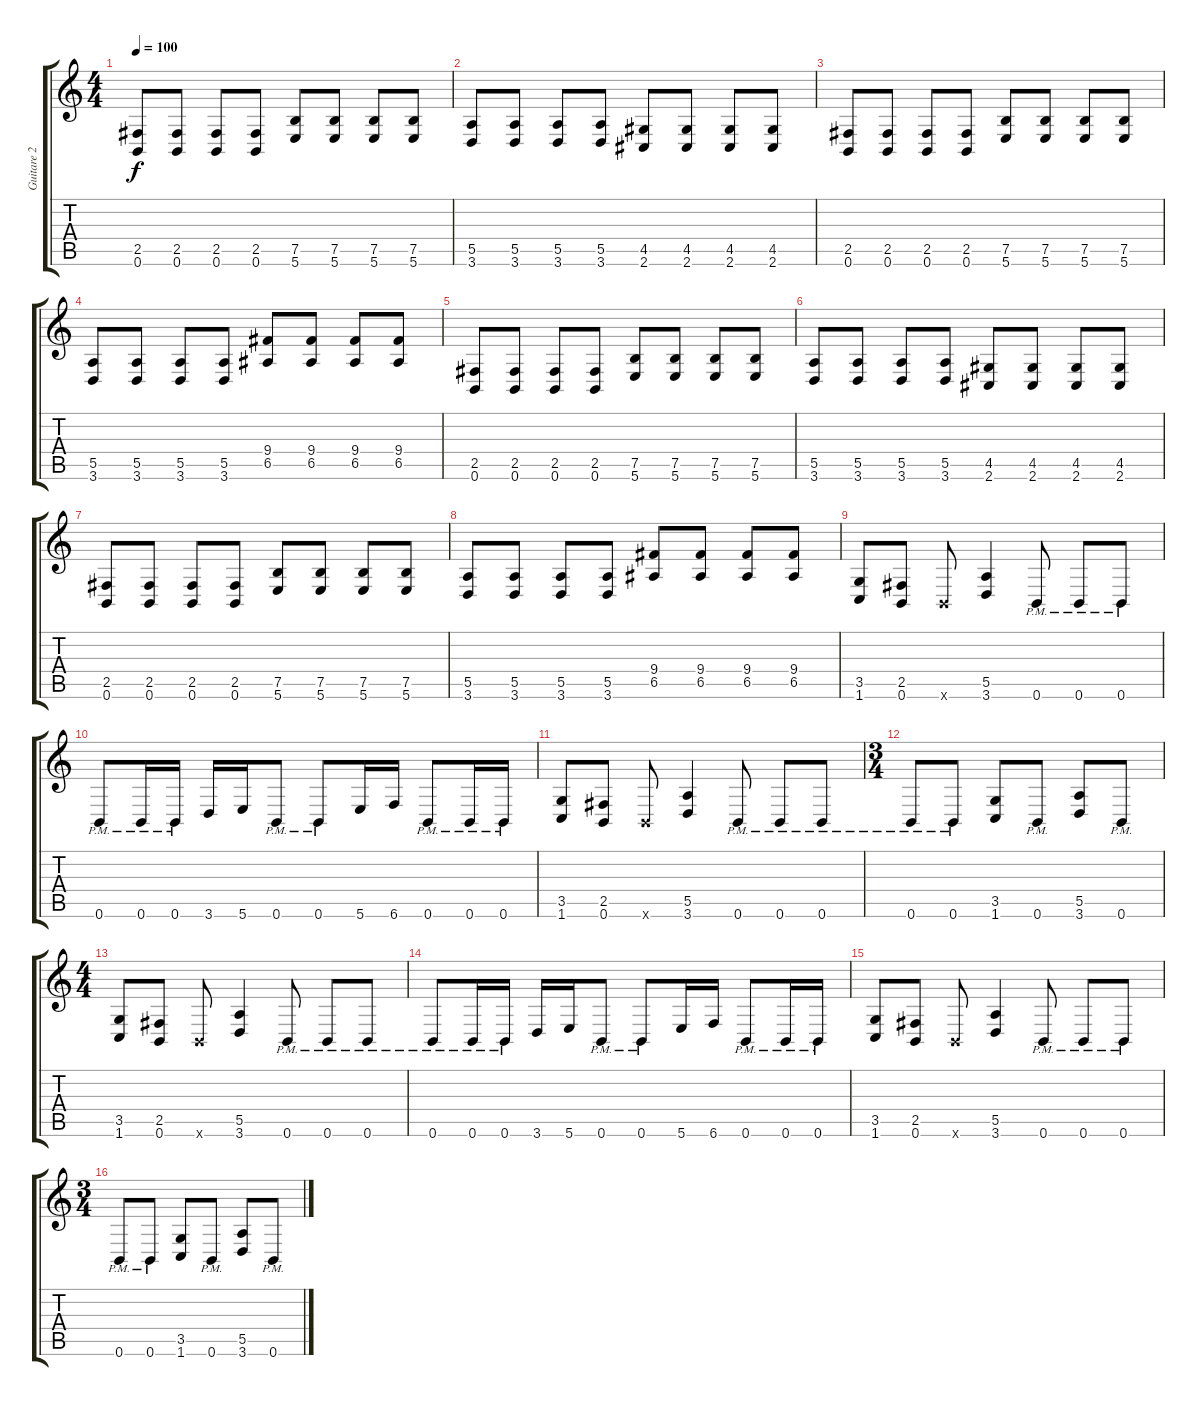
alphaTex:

\track ("Guitare 2" "Guitare 2") {instrument distortionguitar}
\staff {score tabs}
\tuning (B3 Gb3 D3 A2 E2 B1) {hide}
\ts (4 4)
\tempo 100
\clef g2
\ks c
(2.5 0.6).8{dy f} (2.5 0.6).8 (2.5 0.6).8 (2.5 0.6).8 (7.5 5.6).8 (7.5 5.6).8 (7.5 5.6).8 (7.5 5.6).8 |
(5.5 3.6).8 (5.5 3.6).8 (5.5 3.6).8 (5.5 3.6).8 (4.5 2.6).8 (4.5 2.6).8 (4.5 2.6).8 (4.5 2.6).8 |
(2.5 0.6).8 (2.5 0.6).8 (2.5 0.6).8 (2.5 0.6).8 (7.5 5.6).8 (7.5 5.6).8 (7.5 5.6).8 (7.5 5.6).8 |
(5.5 3.6).8 (5.5 3.6).8 (5.5 3.6).8 (5.5 3.6).8 (9.4 6.5).8 (9.4 6.5).8 (9.4 6.5).8 (9.4 6.5).8 |
(2.5 0.6).8 (2.5 0.6).8 (2.5 0.6).8 (2.5 0.6).8 (7.5 5.6).8 (7.5 5.6).8 (7.5 5.6).8 (7.5 5.6).8 |
(5.5 3.6).8 (5.5 3.6).8 (5.5 3.6).8 (5.5 3.6).8 (4.5 2.6).8 (4.5 2.6).8 (4.5 2.6).8 (4.5 2.6).8 |
(2.5 0.6).8 (2.5 0.6).8 (2.5 0.6).8 (2.5 0.6).8 (7.5 5.6).8 (7.5 5.6).8 (7.5 5.6).8 (7.5 5.6).8 |
(5.5 3.6).8 (5.5 3.6).8 (5.5 3.6).8 (5.5 3.6).8 (9.4 6.5).8 (9.4 6.5).8 (9.4 6.5).8 (9.4 6.5).8 |
(3.5 1.6).8 (2.5 0.6).8 0.6{x}.8 (5.5 3.6).4 0.6{pm}.8 0.6{pm}.8 0.6{pm}.8 |
0.6{pm}.8 0.6{pm}.16 0.6{pm}.16 3.6.16 5.6.16 0.6{pm}.8 0.6{pm}.8 5.6.16 6.6.16 0.6{pm}.8 0.6{pm}.16 0.6{pm}.16 |
(3.5 1.6).8 (2.5 0.6).8 0.6{x}.8 (5.5 3.6).4 0.6{pm}.8 0.6{pm}.8 0.6{pm}.8 |
\ts (3 4)
0.6{pm}.8 0.6{pm}.8 (3.5 1.6).8 0.6{pm}.8 (5.5 3.6).8 0.6{pm}.8 |
\ts (4 4)
(3.5 1.6).8 (2.5 0.6).8 0.6{x}.8 (5.5 3.6).4 0.6{pm}.8 0.6{pm}.8 0.6{pm}.8 |
0.6{pm}.8 0.6{pm}.16 0.6{pm}.16 3.6.16 5.6.16 0.6{pm}.8 0.6{pm}.8 5.6.16 6.6.16 0.6{pm}.8 0.6{pm}.16 0.6{pm}.16 |
(3.5 1.6).8 (2.5 0.6).8 0.6{x}.8 (5.5 3.6).4 0.6{pm}.8 0.6{pm}.8 0.6{pm}.8 |
\ts (3 4)
0.6{pm}.8 0.6{pm}.8 (3.5 1.6).8 0.6{pm}.8 (5.5 3.6).8 0.6{pm}.8
